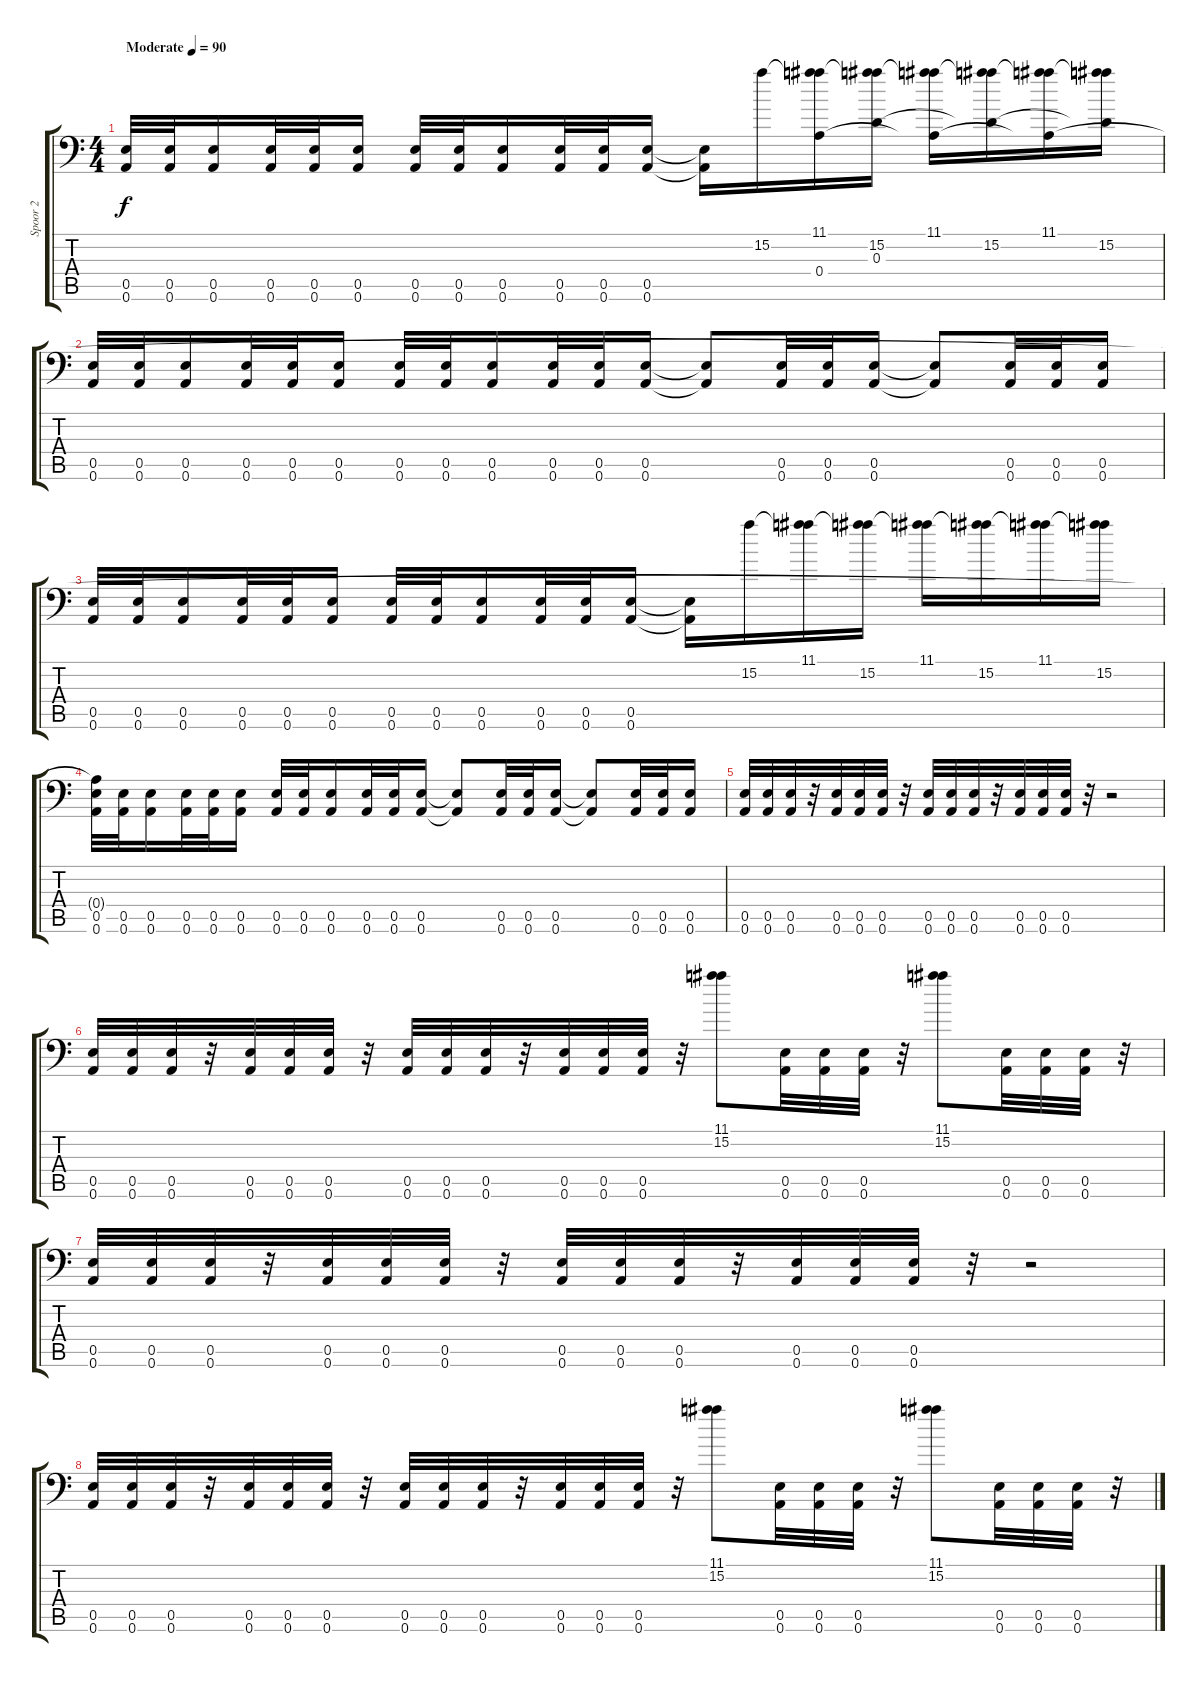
\track ("Spoor 2" "Spoor 2") {instrument distortionguitar}
\staff {score tabs}
\tuning (B3 Gb3 D3 A2 E2 A1) {hide}
\ts (4 4)
\tempo (90 "Moderate")
\clef f4
\ks c
(0.5 0.6).32{dy f instrument distortionguitar} (0.5 0.6).32 (0.5 0.6).16 (0.5 0.6).32 (0.5 0.6).32 (0.5 0.6).16 (0.5 0.6).32 (0.5 0.6).32 (0.5 0.6).16 (0.5 0.6).32 (0.5 0.6).32 (0.5 0.6).16 (0.5{t} 0.6{t}).16 15.2.16 (11.1 15.2{t} 0.4).16 (11.1{t} 15.2 0.3).16 (11.1 15.2{t} 0.4{t}).16 (11.1{t} 15.2 0.3{t}).16 (11.1 15.2{t} 0.4{t}).16 (11.1{t} 15.2 0.3{t}).16 |
(0.5 0.6).32 (0.5 0.6).32 (0.5 0.6).16 (0.5 0.6).32 (0.5 0.6).32 (0.5 0.6).16 (0.5 0.6).32 (0.5 0.6).32 (0.5 0.6).16 (0.5 0.6).32 (0.5 0.6).32 (0.5 0.6).16 (0.5{t} 0.6{t}).8 (0.5 0.6).32 (0.5 0.6).32 (0.5 0.6).16 (0.5{t} 0.6{t}).8 (0.5 0.6).32 (0.5 0.6).32 (0.5 0.6).16 |
(0.5 0.6).32 (0.5 0.6).32 (0.5 0.6).16 (0.5 0.6).32 (0.5 0.6).32 (0.5 0.6).16 (0.5 0.6).32 (0.5 0.6).32 (0.5 0.6).16 (0.5 0.6).32 (0.5 0.6).32 (0.5 0.6).16 (0.5{t} 0.6{t}).16 15.2.16 (11.1 15.2{t}).16 (11.1{t} 15.2).16 (11.1 15.2{t}).16 (11.1{t} 15.2).16 (11.1 15.2{t}).16 (11.1{t} 15.2).16 |
(0.4{t} 0.5 0.6).32 (0.5 0.6).32 (0.5 0.6).16 (0.5 0.6).32 (0.5 0.6).32 (0.5 0.6).16 (0.5 0.6).32 (0.5 0.6).32 (0.5 0.6).16 (0.5 0.6).32 (0.5 0.6).32 (0.5 0.6).16 (0.5{t} 0.6{t}).8 (0.5 0.6).32 (0.5 0.6).32 (0.5 0.6).16 (0.5{t} 0.6{t}).8 (0.5 0.6).32 (0.5 0.6).32 (0.5 0.6).16 |
(0.5 0.6).32 (0.5 0.6).32 (0.5 0.6).32 r.32 (0.5 0.6).32 (0.5 0.6).32 (0.5 0.6).32 r.32 (0.5 0.6).32 (0.5 0.6).32 (0.5 0.6).32 r.32 (0.5 0.6).32 (0.5 0.6).32 (0.5 0.6).32 r.32 r.2 |
(0.5 0.6).32 (0.5 0.6).32 (0.5 0.6).32 r.32 (0.5 0.6).32 (0.5 0.6).32 (0.5 0.6).32 r.32 (0.5 0.6).32 (0.5 0.6).32 (0.5 0.6).32 r.32 (0.5 0.6).32 (0.5 0.6).32 (0.5 0.6).32 r.32 (11.1 15.2).8 (0.5 0.6).32 (0.5 0.6).32 (0.5 0.6).32 r.32 (11.1 15.2).8 (0.5 0.6).32 (0.5 0.6).32 (0.5 0.6).32 r.32 |
(0.5 0.6).32 (0.5 0.6).32 (0.5 0.6).32 r.32 (0.5 0.6).32 (0.5 0.6).32 (0.5 0.6).32 r.32 (0.5 0.6).32 (0.5 0.6).32 (0.5 0.6).32 r.32 (0.5 0.6).32 (0.5 0.6).32 (0.5 0.6).32 r.32 r.2 |
(0.5 0.6).32 (0.5 0.6).32 (0.5 0.6).32 r.32 (0.5 0.6).32 (0.5 0.6).32 (0.5 0.6).32 r.32 (0.5 0.6).32 (0.5 0.6).32 (0.5 0.6).32 r.32 (0.5 0.6).32 (0.5 0.6).32 (0.5 0.6).32 r.32 (11.1 15.2).8 (0.5 0.6).32 (0.5 0.6).32 (0.5 0.6).32 r.32 (11.1 15.2).8 (0.5 0.6).32 (0.5 0.6).32 (0.5 0.6).32 r.32
